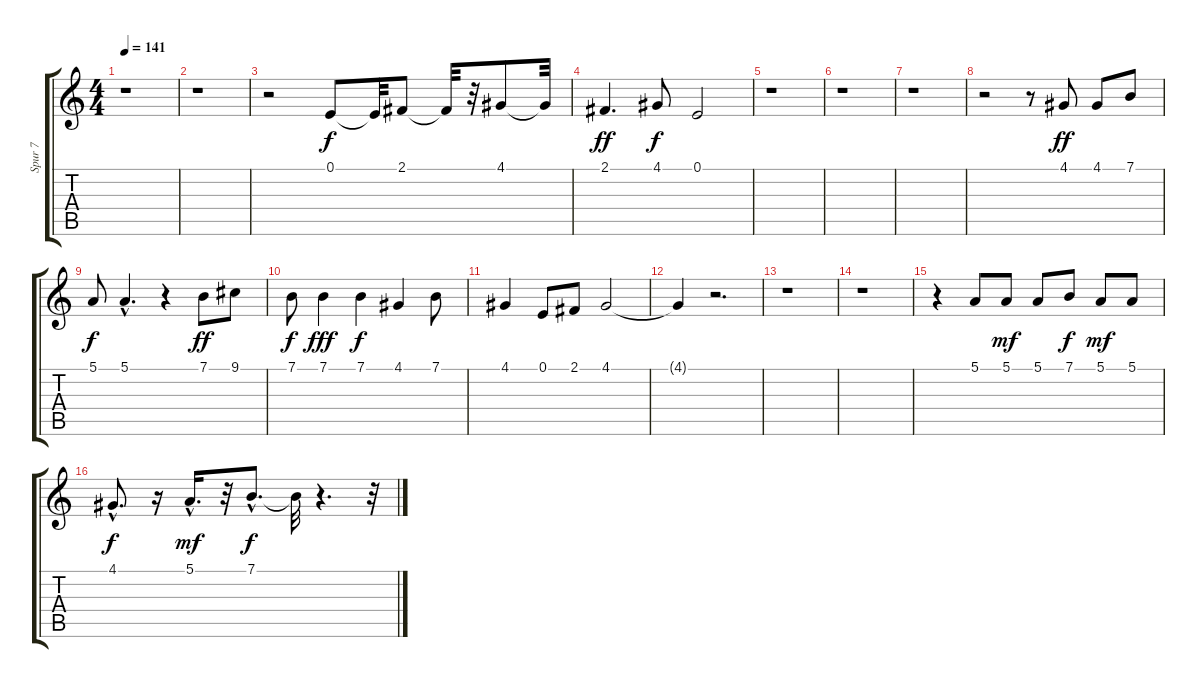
\track ("Spur 7" "Spur 7") {instrument lead3calliope}
\staff {score tabs}
\tuning (E4 B3 G3 D3 A2 E2) {hide}
\ts (4 4)
\tempo 141
\clef g2
\ks c
r.1{dy f} |
r.1 |
r.2 0.1.8 0.1{t}.32 2.1.8 2.1{t}.32 r.32 4.1.8 4.1{t}.32 |
2.1.4{d dy ff} 4.1.8{dy f} 0.1.2 |
r.1 |
r.1 |
r.1 |
r.2 r.8 4.1.8{dy ff} 4.1.8 7.1.8 |
5.1.8{dy f} 5.1{hac}.4{d} r.4 7.1.8{dy ff} 9.1.8 |
7.1.8{dy f} 7.1.4{dy fff} 7.1.4{dy f} 4.1.4 7.1.8 |
4.1.4 0.1.8 2.1.8 4.1.2 |
4.1{t}.4 r.2{d} |
r.1 |
r.1 |
r.4 5.1.8 5.1.8{dy mf} 5.1.8 7.1.8{dy f} 5.1.8{dy mf} 5.1.8 |
4.1{hac}.8{d dy f} r.16 5.1{hac}.16{d dy mf} r.32 7.1{hac}.8{d dy f} 7.1{t}.32 r.4{d} r.32
